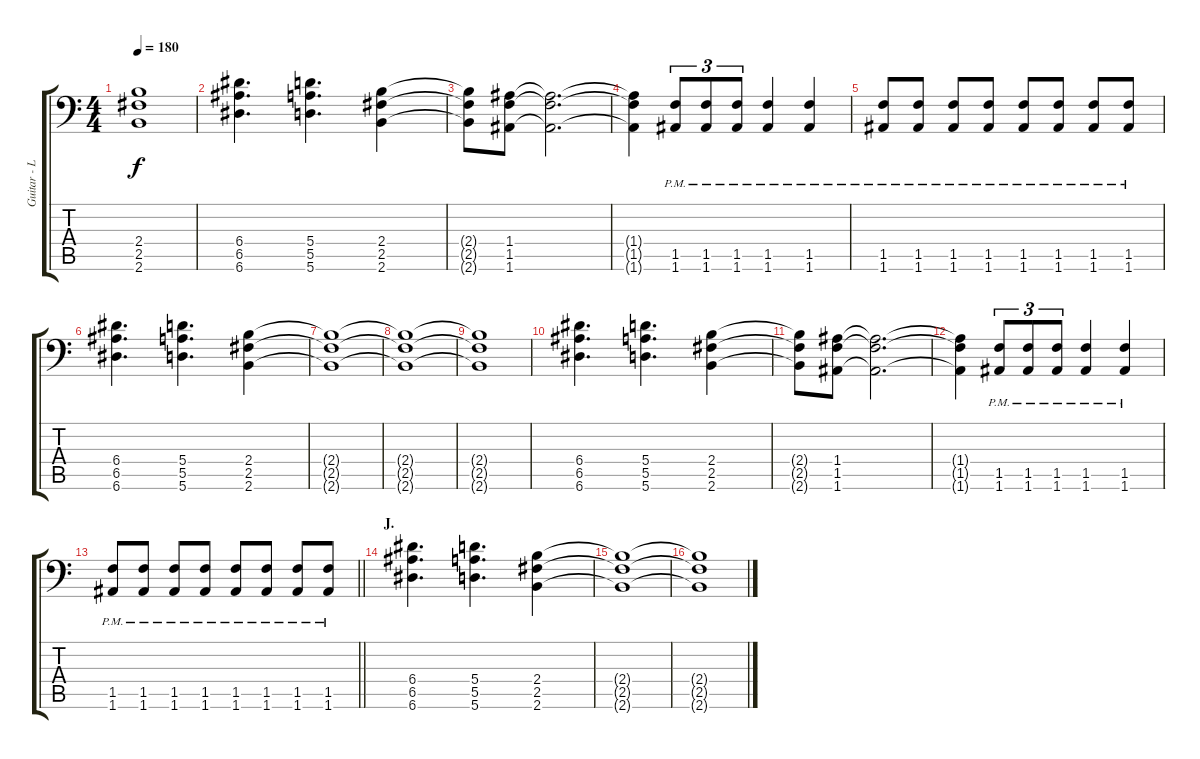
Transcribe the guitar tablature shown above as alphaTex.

\track ("Guitar - Left" "Guitar - L") {instrument distortionguitar}
\staff {score tabs}
\tuning (B3 Gb3 D3 A2 E2 A1) {hide}
\ts (4 4)
\tempo 180
\clef f4
\ks c
(2.4{t} 2.5{t} 2.6{t}).1{dy f} |
(6.4 6.5 6.6).4{d} (5.4 5.5 5.6).4{d} (2.4 2.5 2.6).4 |
(2.4{t} 2.5{t} 2.6{t}).8 (1.4 1.5 1.6).8 (1.4{t} 1.5{t} 1.6{t}).2{d} |
(1.4{t} 1.5{t} 1.6{t}).4 (1.5{pm} 1.6{pm}).8{tu (3 2)} (1.5{pm} 1.6{pm}).8{tu (3 2)} (1.5{pm} 1.6{pm}).8{tu (3 2)} (1.5{pm} 1.6{pm}).4 (1.5{pm} 1.6{pm}).4 |
(1.5{pm} 1.6{pm}).8 (1.5{pm} 1.6{pm}).8 (1.5{pm} 1.6{pm}).8 (1.5{pm} 1.6{pm}).8 (1.5{pm} 1.6{pm}).8 (1.5{pm} 1.6{pm}).8 (1.5{pm} 1.6{pm}).8 (1.5{pm} 1.6{pm}).8 |
(6.4 6.5 6.6).4{d} (5.4 5.5 5.6).4{d} (2.4 2.5 2.6).4 |
(2.4{t} 2.5{t} 2.6{t}).1 |
(2.4{t} 2.5{t} 2.6{t}).1 |
(2.4{t} 2.5{t} 2.6{t}).1 |
(6.4 6.5 6.6).4{d} (5.4 5.5 5.6).4{d} (2.4 2.5 2.6).4 |
(2.4{t} 2.5{t} 2.6{t}).8 (1.4 1.5 1.6).8 (1.4{t} 1.5{t} 1.6{t}).2{d} |
(1.4{t} 1.5{t} 1.6{t}).4 (1.5{pm} 1.6{pm}).8{tu (3 2)} (1.5{pm} 1.6{pm}).8{tu (3 2)} (1.5{pm} 1.6{pm}).8{tu (3 2)} (1.5{pm} 1.6{pm}).4 (1.5{pm} 1.6{pm}).4 |
\barLineRight lightlight
(1.5{pm} 1.6{pm}).8 (1.5{pm} 1.6{pm}).8 (1.5{pm} 1.6{pm}).8 (1.5{pm} 1.6{pm}).8 (1.5{pm} 1.6{pm}).8 (1.5{pm} 1.6{pm}).8 (1.5{pm} 1.6{pm}).8 (1.5{pm} 1.6{pm}).8 |
\section ("" "J.")
(6.4 6.5 6.6).4{d} (5.4 5.5 5.6).4{d} (2.4 2.5 2.6).4 |
(2.4{t} 2.5{t} 2.6{t}).1 |
(2.4{t} 2.5{t} 2.6{t}).1
